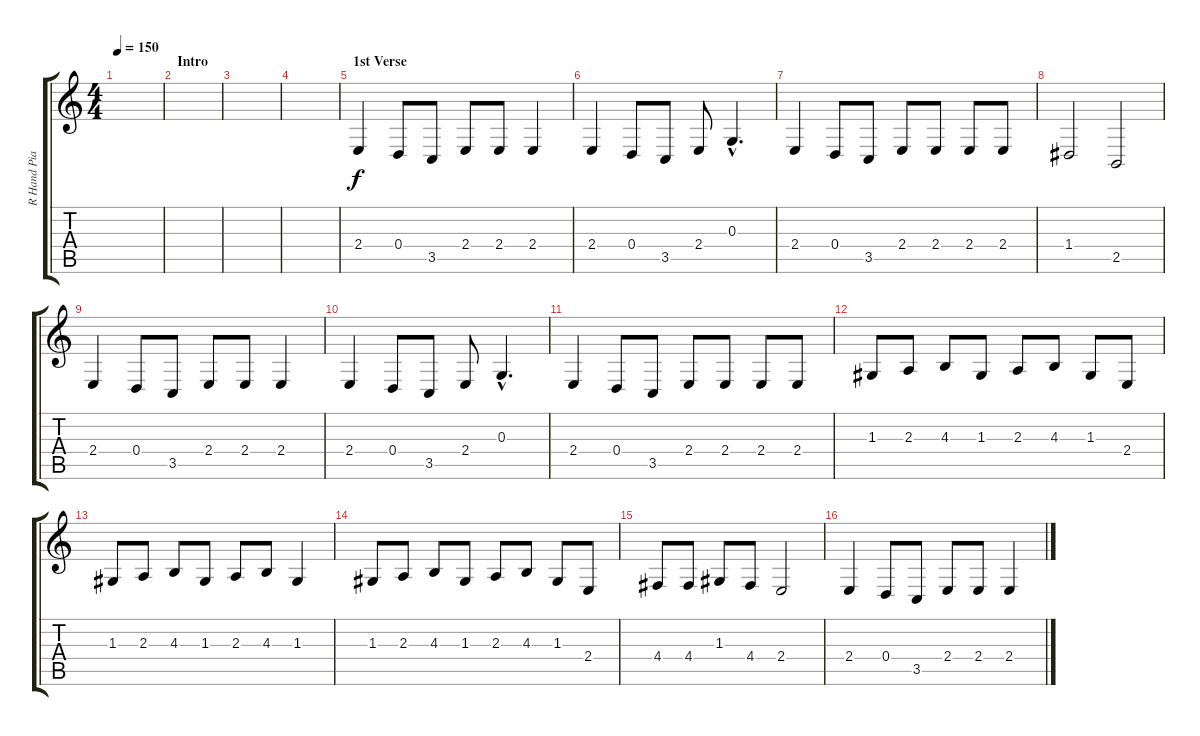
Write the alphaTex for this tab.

\track ("R Hand Piano" "R Hand Pia") {instrument lead2sawtooth}
\staff {score tabs}
\tuning (E4 B3 G3 D3 A2 E2) {hide}
\ts (4 4)
\tempo 150
\clef g2
\ks c
|
\section ("" "Intro")
|
|
|
\section ("" "1st Verse")
2.4.4 0.4.8 3.5.8 2.4.8 2.4.8 2.4.4 |
2.4.4 0.4.8 3.5.8 2.4.8 0.3{hac}.4{d} |
2.4.4 0.4.8 3.5.8 2.4.8 2.4.8 2.4.8 2.4.8 |
1.4.2 2.5.2 |
2.4.4 0.4.8 3.5.8 2.4.8 2.4.8 2.4.4 |
2.4.4 0.4.8 3.5.8 2.4.8 0.3{hac}.4{d} |
2.4.4 0.4.8 3.5.8 2.4.8 2.4.8 2.4.8 2.4.8 |
1.3.8 2.3.8 4.3.8 1.3.8 2.3.8 4.3.8 1.3.8 2.4.8 |
1.3.8 2.3.8 4.3.8 1.3.8 2.3.8 4.3.8 1.3.4 |
1.3.8 2.3.8 4.3.8 1.3.8 2.3.8 4.3.8 1.3.8 2.4.8 |
4.4.8 4.4.8 1.3.8 4.4.8 2.4.2 |
2.4.4 0.4.8 3.5.8 2.4.8 2.4.8 2.4.4
